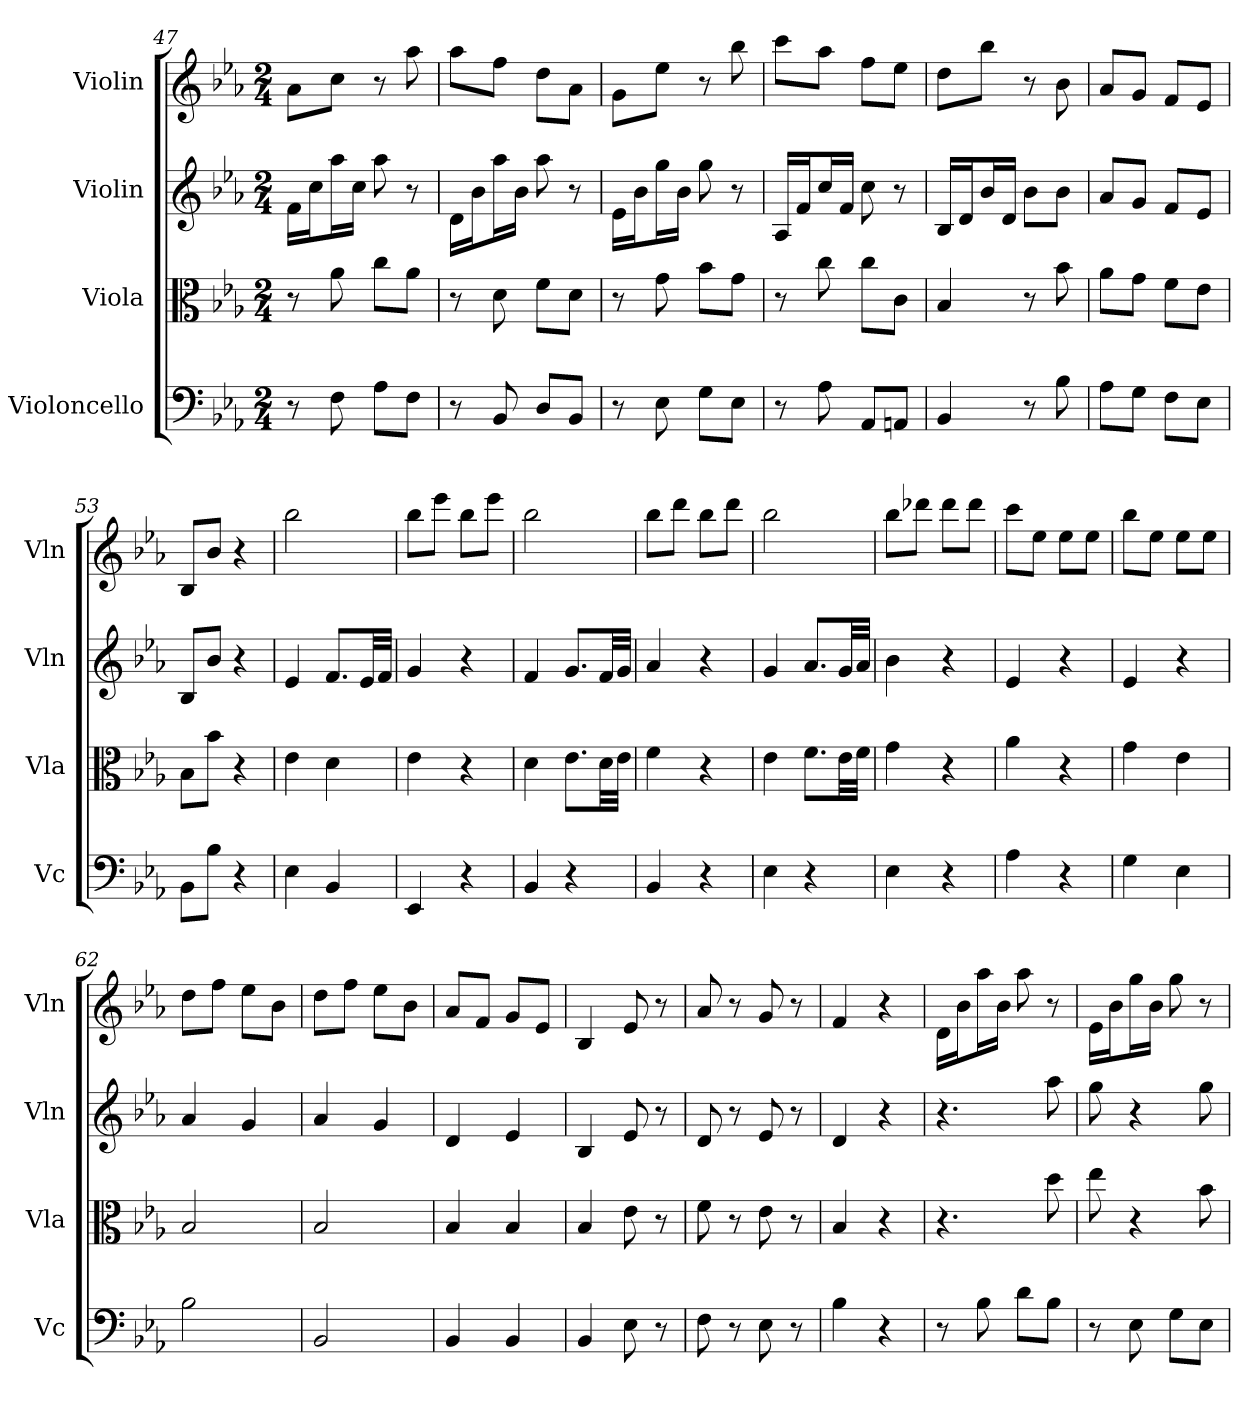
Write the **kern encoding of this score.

**kern	**kern	**kern	**kern
*part4	*part3	*part2	*part1
*staff4	*staff3	*staff2	*staff1
*I"Violoncello	*I"Viola	*I"Violin	*I"Violin
*I'Vc	*I'Vla	*I'Vln	*I'Vln
*clefF4	*clefC3	*	*
*k[b-e-a-]	*k[b-e-a-]	*k[b-e-a-]	*k[b-e-a-]
*E-:	*E-:	*E-:	*E-:
*M2/4	*M2/4	*M2/4	*M2/4
=47	=47	=47	=47
8r	8r	16fLL	8a-L
.	.	16ccJ	.
8F	8a-	16aa-L	8ccJ
.	.	16ccJJ	.
8A-\L	8cc\L	8aa-	8r
8F\J	8a-\J	8r	8aa-
=48	=48	=48	=48
8r	8r	16dLL	8aa-L
.	.	16b-J	.
8BB-	8d	16aa-L	8ffJ
.	.	16b-JJ	.
8D/L	8f\L	8aa-	8ddL
8BB-/J	8d\J	8r	8a-J
=49	=49	=49	=49
8r	8r	16e-LL	8gL
.	.	16b-J	.
8E-	8g	16ggL	8ee-J
.	.	16b-JJ	.
8G\L	8b-\L	8gg	8r
8E-\J	8g\J	8r	8bb-
=50	=50	=50	=50
8r	8r	16A-LL	8cccL
.	.	16fJ	.
8A-	8cc	16ccL	8aa-J
.	.	16fJJ	.
8AA-/L	8cc\L	8cc	8ffL
8AAn/J	8c\J	8r	8ee-J
=51	=51	=51	=51
4BB-	4B-	16B-LL	8ddL
.	.	16dJ	.
.	.	16b-L	8bb-J
.	.	16dJJ	.
8r	8r	8b-L	8r
8B-	8b-	8b-J	8b-
=52	=52	=52	=52
8A-\L	8a-\L	8a-L	8a-L
8G\J	8g\J	8gJ	8gJ
8F\L	8f\L	8fL	8fL
8E-\J	8e-\J	8e-J	8e-J
=53	=53	=53	=53
8BB-\L	8B-\L	8B-L	8B-L
8B-\J	8b-\J	8b-J	8b-J
4r	4r	4r	4r
=54	=54	=54	=54
4E-	4e-	4e-	2bb-
4BB-	4d	8.fL	.
.	.	32e-LL	.
.	.	32fJJJ	.
=55	=55	=55	=55
4EE-	4e-	4g	8bb-L
.	.	.	8eee-J
4r	4r	4r	8bb-L
.	.	.	8eee-J
=56	=56	=56	=56
4BB-	4d	4f	2bb-
4r	8.e-\L	8.gL	.
.	32d\LL	32fLL	.
.	32e-\JJJ	32gJJJ	.
=57	=57	=57	=57
4BB-	4f	4a-	8bb-L
.	.	.	8dddJ
4r	4r	4r	8bb-L
.	.	.	8dddJ
=58	=58	=58	=58
4E-	4e-	4g	2bb-
4r	8.f\L	8.a-L	.
.	32e-\LL	32gLL	.
.	32f\JJJ	32a-JJJ	.
=59	=59	=59	=59
4E-	4g	4b-	8bb-L
.	.	.	8ddd-XJ
4r	4r	4r	8ddd-L
.	.	.	8ddd-J
=60	=60	=60	=60
4A-	4a-	4e-	8cccL
.	.	.	8ee-J
4r	4r	4r	8ee-L
.	.	.	8ee-J
=61	=61	=61	=61
4G	4g	4e-	8bb-L
.	.	.	8ee-J
4E-	4e-	4r	8ee-L
.	.	.	8ee-J
=62	=62	=62	=62
2B-	2B-	4a-	8ddL
.	.	.	8ffJ
.	.	4g	8ee-L
.	.	.	8b-J
=63	=63	=63	=63
2BB-	2B-	4a-	8ddL
.	.	.	8ffJ
.	.	4g	8ee-L
.	.	.	8b-J
=64	=64	=64	=64
4BB-	4B-	4d	8a-L
.	.	.	8fJ
4BB-	4B-	4e-	8gL
.	.	.	8e-J
=65	=65	=65	=65
4BB-	4B-	4B-	4B-
8E-	8e-	8e-	8e-
8r	8r	8r	8r
=66	=66	=66	=66
8F	8f	8d	8a-
8r	8r	8r	8r
8E-	8e-	8e-	8g
8r	8r	8r	8r
=67	=67	=67	=67
4B-	4B-	4d	4f
4r	4r	4r	4r
=68	=68	=68	=68
8r	4.r	4.r	16dLL
.	.	.	16b-J
8B-	.	.	16aa-L
.	.	.	16b-JJ
8d\L	.	.	8aa-
8B-\J	8dd	8aa-	8r
=69	=69	=69	=69
8r	8ee-	8gg	16e-LL
.	.	.	16b-J
8E-	4r	4r	16ggL
.	.	.	16b-JJ
8G\L	.	.	8gg
8E-\J	8b-	8gg	8r
=	=	=	=
*-	*-	*-	*-
